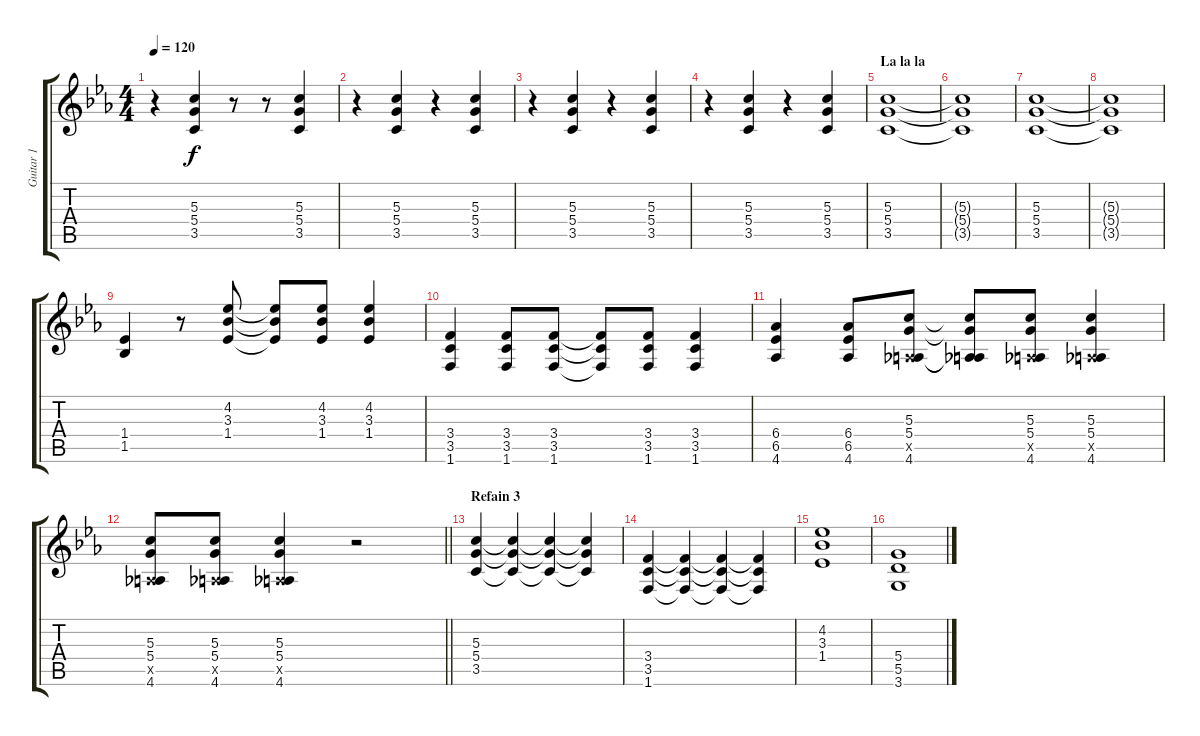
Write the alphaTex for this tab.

\track ("Guitar 1" "Guitar 1") {instrument distortionguitar}
\staff {score tabs}
\tuning (E4 B3 G3 D3 A2 E2) {hide}
\ts (4 4)
\tempo 120
\clef g2
\ks eb
r.4{dy f} (5.3 5.4 3.5).4 r.8 r.8 (5.3 5.4 3.5).4 |
r.4 (5.3 5.4 3.5).4 r.4 (5.3 5.4 3.5).4 |
r.4 (5.3 5.4 3.5).4 r.4 (5.3 5.4 3.5).4 |
r.4 (5.3 5.4 3.5).4 r.4 (5.3 5.4 3.5).4 |
\section ("" "La la la")
(5.3 5.4 3.5).1 |
(5.3{t} 5.4{t} 3.5{t}).1 |
(5.3 5.4 3.5).1 |
(5.3{t} 5.4{t} 3.5{t}).1 |
(1.4 1.5).4 r.8 (4.2 3.3 1.4).8 (4.2{t} 3.3{t} 1.4{t}).8 (4.2 3.3 1.4).8 (4.2 3.3 1.4).4 |
(3.4 3.5 1.6).4 (3.4 3.5 1.6).8 (3.4 3.5 1.6).8 (3.4{t} 3.5{t} 1.6{t}).8 (3.4 3.5 1.6).8 (3.4 3.5 1.6).4 |
(6.4 6.5 4.6).4 (6.4 6.5 4.6).8 (5.3 5.4 0.5{x} 4.6).8 (5.3{t} 5.4{t} 0.5{t} 4.6{t}).8 (5.3 5.4 0.5{x} 4.6).8 (5.3 5.4 0.5{x} 4.6).4 |
\barLineRight lightlight
(5.3 5.4 0.5{x} 4.6).8 (5.3 5.4 0.5{x} 4.6).8 (5.3 5.4 0.5{x} 4.6).4 r.2 |
\section ("" "Refain 3")
(5.3 5.4 3.5).4 (5.3{t} 5.4{t} 3.5{t}).4 (5.3{t} 5.4{t} 3.5{t}).4 (5.3{t} 5.4{t} 3.5{t}).4 |
(3.4 3.5 1.6).4 (3.4{t} 3.5{t} 1.6{t}).4 (3.4{t} 3.5{t} 1.6{t}).4 (3.4{t} 3.5{t} 1.6{t}).4 |
(4.2 3.3 1.4).1 |
(5.4 5.5 3.6).1
